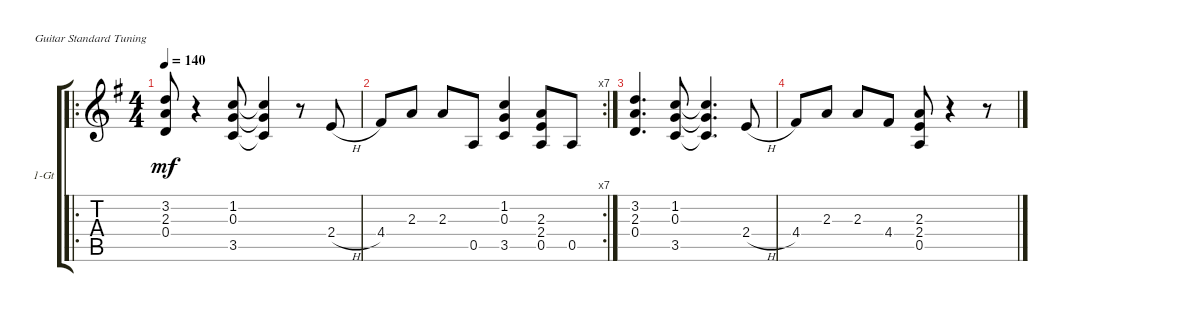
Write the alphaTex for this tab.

\bracketExtendMode groupsimilarinstruments
\firstSystemTrackNameOrientation horizontal
\otherSystemsTrackNameOrientation horizontal
\track ("1 Guitar" "1-Gt") {instrument overdrivenguitar}
\staff {score tabs}
\tuning (E4 B3 G3 D3 A2 E2)
\ro
\ts (4 4)
\tempo 140
\clef g2
\scale
1.05549
\ks g
(2.3 0.4 3.2).8{dy mf} r.4 (0.3 3.5 1.2).8 (0.3{t} 3.5{t} 1.2{t}).4 r.8 2.4{h}.8 |
\rc 7
\scale
0.944515 4.4.8 2.3.8 2.3.8 0.5.8 (0.3 3.5 1.2).4 (0.5 2.4 2.3).8 0.5.8 |
\scale
1.05549 (2.3 0.4 3.2).4{d} (0.3 3.5 1.2).8 (0.3{t} 3.5{t} 1.2{t}).4{d} 2.4{h}.8 |
\scale
0.944515 4.4.8 2.3.8 2.3.8 4.4.8 (0.5 2.4 2.3).8 r.4 r.8
